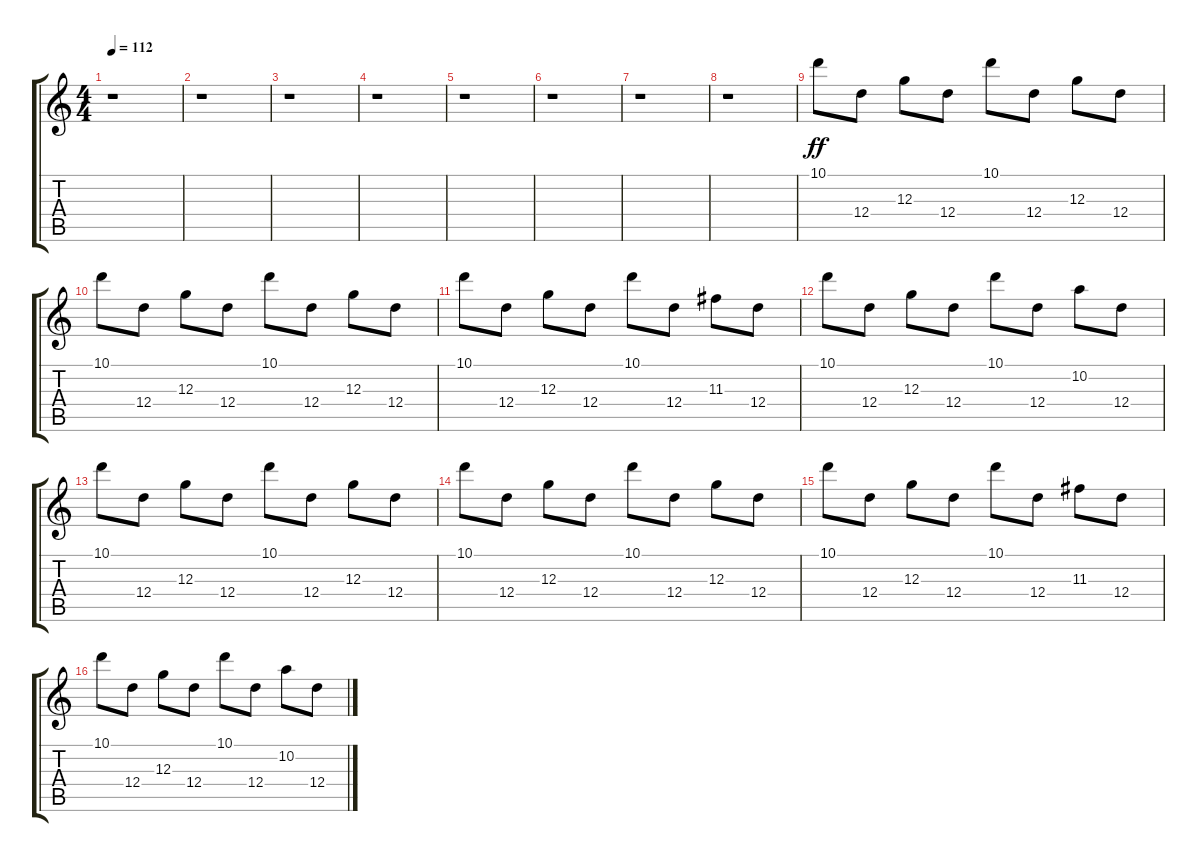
\track "" {instrument overdrivenguitar}
\staff {score tabs}
\tuning (E4 B3 G3 D3 A2 E2) {hide}
\ts (4 4)
\tempo 112
\clef g2
\ks c
r.1{dy ff} |
r.1 |
r.1 |
r.1 |
r.1 |
r.1 |
r.1 |
r.1 |
10.1.8 12.4.8 12.3.8 12.4.8 10.1.8 12.4.8 12.3.8 12.4.8 |
10.1.8 12.4.8 12.3.8 12.4.8 10.1.8 12.4.8 12.3.8 12.4.8 |
10.1.8 12.4.8 12.3.8 12.4.8 10.1.8 12.4.8 11.3.8 12.4.8 |
10.1.8 12.4.8 12.3.8 12.4.8 10.1.8 12.4.8 10.2.8 12.4.8 |
10.1.8 12.4.8 12.3.8 12.4.8 10.1.8 12.4.8 12.3.8 12.4.8 |
10.1.8 12.4.8 12.3.8 12.4.8 10.1.8 12.4.8 12.3.8 12.4.8 |
10.1.8 12.4.8 12.3.8 12.4.8 10.1.8 12.4.8 11.3.8 12.4.8 |
10.1.8 12.4.8 12.3.8 12.4.8 10.1.8 12.4.8 10.2.8 12.4.8
